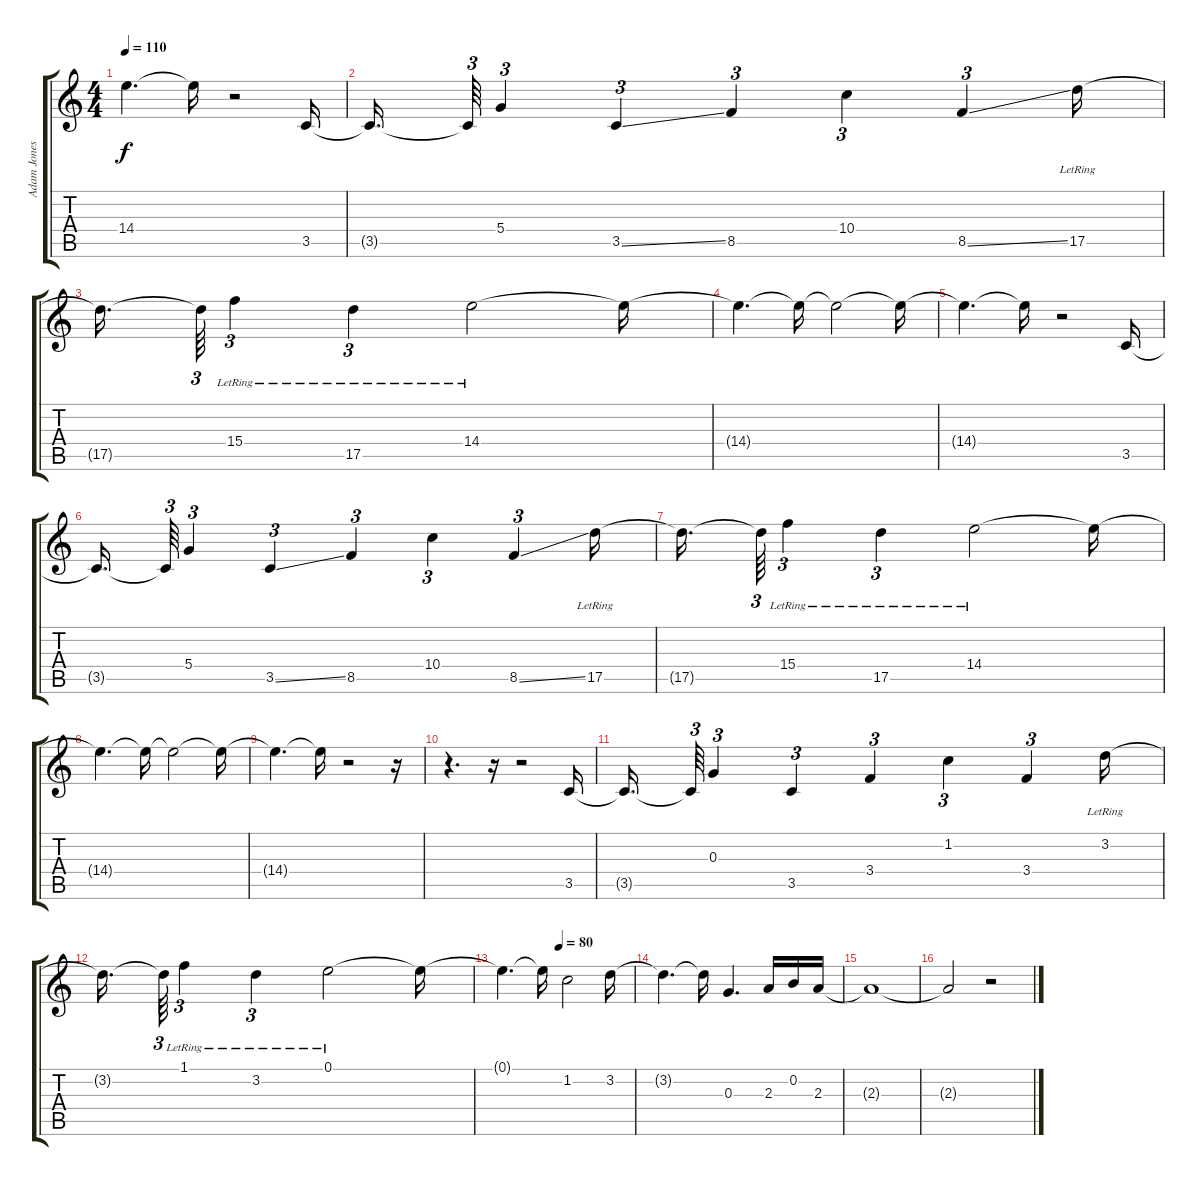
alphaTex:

\track ("Adam Jones" "Adam Jones") {instrument electricguitarclean}
\staff {score tabs}
\tuning (E4 B3 G3 D3 A2 D2) {hide}
\ts (4 4)
\tempo 110
\clef g2
\ks c
14.4{t}.4{d dy f} 14.4{t}.16 r.2 3.5.16 |
3.5{t}.16{d} 3.5{t}.64{tu (3 2)} 5.4.4{tu (3 2)} 3.5{ss}.4{tu (3 2)} 8.5.4{tu (3 2)} 10.4.4{tu (3 2)} 8.5{ss}.4{tu (3 2)} 17.5{lr}.16 |
17.5{t}.16{d} 17.5{t}.64{tu (3 2)} 15.4{lr}.4{tu (3 2)} 17.5{lr}.4{tu (3 2)} 14.4{lr}.2 14.4{t}.16 |
14.4{t}.4{d} 14.4{t}.16 14.4{t}.2 14.4{t}.16 |
14.4{t}.4{d} 14.4{t}.16 r.2 3.5.16 |
3.5{t}.16{d} 3.5{t}.64{tu (3 2)} 5.4.4{tu (3 2)} 3.5{ss}.4{tu (3 2)} 8.5.4{tu (3 2)} 10.4.4{tu (3 2)} 8.5{ss}.4{tu (3 2)} 17.5{lr}.16 |
17.5{t}.16{d} 17.5{t}.64{tu (3 2)} 15.4{lr}.4{tu (3 2)} 17.5{lr}.4{tu (3 2)} 14.4{lr}.2 14.4{t}.16 |
14.4{t}.4{d} 14.4{t}.16 14.4{t}.2 14.4{t}.16 |
14.4{t}.4{d} 14.4{t}.16 r.2 r.16 |
r.4{d} r.16 r.2 3.5.16 |
3.5{t}.16{d} 3.5{t}.64{tu (3 2)} 0.3.4{tu (3 2)} 3.5.4{tu (3 2)} 3.4.4{tu (3 2)} 1.2.4{tu (3 2)} 3.4.4{tu (3 2)} 3.2{lr}.16 |
3.2{t}.16{d} 3.2{t}.64{tu (3 2)} 1.1{lr}.4{tu (3 2)} 3.2{lr}.4{tu (3 2)} 0.1{lr}.2 0.1{t}.16 |
\tempo (80 0.4375)
0.1{t}.4{d} 0.1{t}.16 1.2.2 3.2.16 |
3.2{t}.4{d} 3.2{t}.16 0.3.4{d} 2.3.16 0.2.16 2.3.16 |
2.3{t}.1 |
2.3{t}.2 r.2
